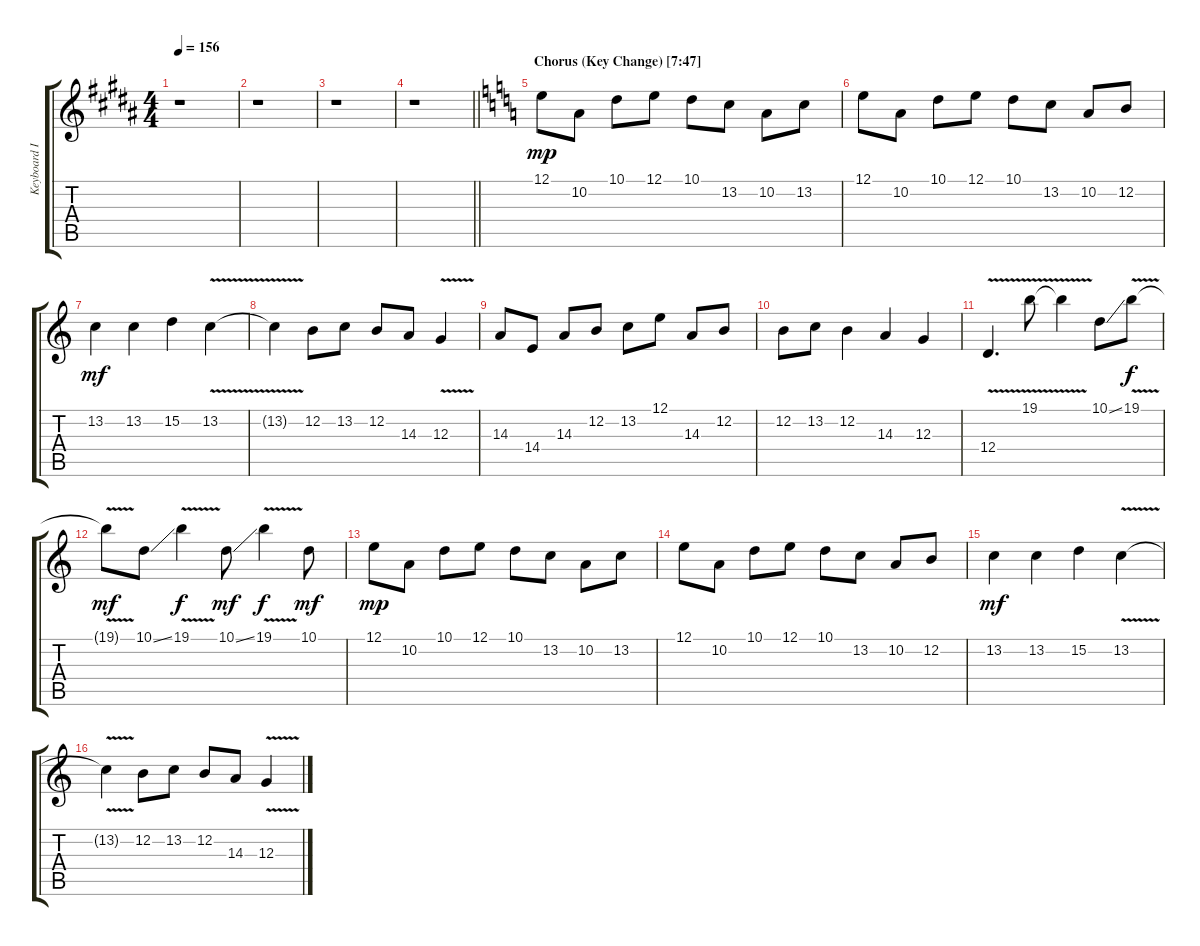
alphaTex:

\track ("Keyboard I" "Keyboard I") {instrument glockenspiel}
\staff {score tabs}
\tuning (E4 B3 G3 D3 A2 E2) {hide}
\ts (4 4)
\tempo 156
\clef g2
\ks g#minor
r.1{dy ff} |
r.1 |
r.1 |
\barLineRight lightlight
r.1 |
\section ("" "Chorus (Key Change) [7:47]")
\ks aminor
12.1.8{dy mp balance 14 instrument lead2sawtooth} 10.2.8 10.1.8 12.1.8 10.1.8 13.2.8 10.2.8 13.2.8 |
12.1.8 10.2.8 10.1.8 12.1.8 10.1.8 13.2.8 10.2.8 12.2.8 |
13.2.4{dy mf} 13.2.4 15.2.4 13.2{v}.4 |
13.2{t}.4 12.2.8 13.2.8 12.2.8 14.3.8 12.3{v}.4 |
14.3.8 14.4.8 14.3.8 12.2.8 13.2.8 12.1.8 14.3.8 12.2.8 |
12.2.8 13.2.8 12.2.4 14.3.4 12.3.4 |
12.4{v}.4{d} 19.1{v}.8 19.1{t}.4 10.1{ss}.8 19.1{v}.8{dy f} |
19.1{t}.8{dy mf} 10.1{ss}.8 19.1{v}.4{dy f} 10.1{ss}.8{dy mf} 19.1{v}.4{dy f} 10.1.8{dy mf} |
12.1.8{dy mp} 10.2.8 10.1.8 12.1.8 10.1.8 13.2.8 10.2.8 13.2.8 |
12.1.8 10.2.8 10.1.8 12.1.8 10.1.8 13.2.8 10.2.8 12.2.8 |
13.2.4{dy mf} 13.2.4 15.2.4 13.2{v}.4 |
13.2{t}.4 12.2.8 13.2.8 12.2.8 14.3.8 12.3{v}.4
